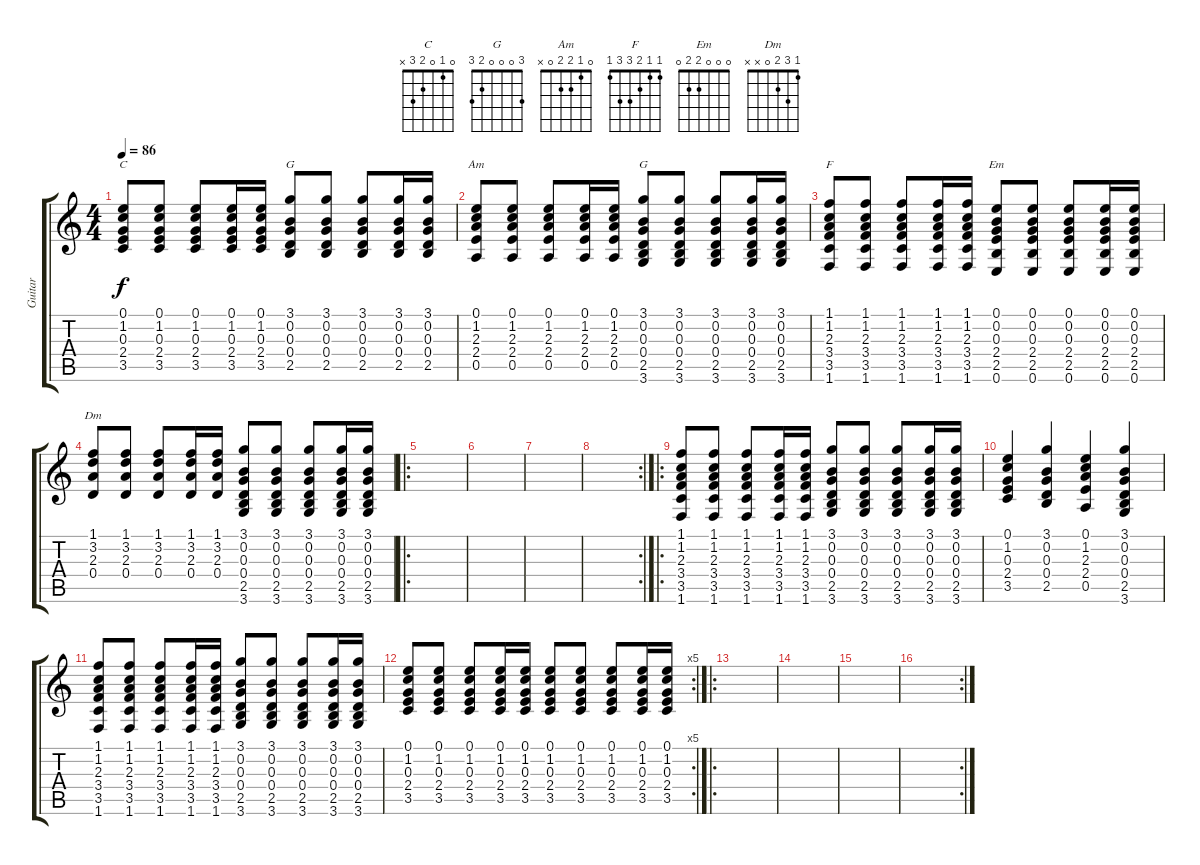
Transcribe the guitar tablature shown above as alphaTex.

\track ("Guitar" "Guitar") {instrument acousticguitarsteel}
\staff {score tabs}
\tuning (E4 B3 G3 D3 A2 E2) {hide}
\chord ("C" 0 1 0 2 3 x)
\chord ("G" 3 0 0 0 2 x)
\chord ("Am" 0 1 2 2 0 x)
\chord ("G" 3 0 0 0 2 3)
\chord ("F" 1 1 2 3 3 1)
\chord ("Em" 0 0 0 2 2 0)
\chord ("Dm" 1 3 2 0 x x)
\ts (4 4)
\tempo 86
\clef g2
\ks c
(0.1 1.2 0.3 2.4 3.5).8{ch "C" dy f} (0.1 1.2 0.3 2.4 3.5).8 (0.1 1.2 0.3 2.4 3.5).8 (0.1 1.2 0.3 2.4 3.5).16 (0.1 1.2 0.3 2.4 3.5).16 (3.1 0.2 0.3 0.4 2.5).8{ch "G"} (3.1 0.2 0.3 0.4 2.5).8 (3.1 0.2 0.3 0.4 2.5).8 (3.1 0.2 0.3 0.4 2.5).16 (3.1 0.2 0.3 0.4 2.5).16 |
(0.1 1.2 2.3 2.4 0.5).8{ch "Am"} (0.1 1.2 2.3 2.4 0.5).8 (0.1 1.2 2.3 2.4 0.5).8 (0.1 1.2 2.3 2.4 0.5).16 (0.1 1.2 2.3 2.4 0.5).16 (3.1 0.2 0.3 0.4 2.5 3.6).8{ch "G"} (3.1 0.2 0.3 0.4 2.5 3.6).8 (3.1 0.2 0.3 0.4 2.5 3.6).8 (3.1 0.2 0.3 0.4 2.5 3.6).16 (3.1 0.2 0.3 0.4 2.5 3.6).16 |
(1.1 1.2 2.3 3.4 3.5 1.6).8{ch "F"} (1.1 1.2 2.3 3.4 3.5 1.6).8 (1.1 1.2 2.3 3.4 3.5 1.6).8 (1.1 1.2 2.3 3.4 3.5 1.6).16 (1.1 1.2 2.3 3.4 3.5 1.6).16 (0.1 0.2 0.3 2.4 2.5 0.6).8{ch "Em"} (0.1 0.2 0.3 2.4 2.5 0.6).8 (0.1 0.2 0.3 2.4 2.5 0.6).8 (0.1 0.2 0.3 2.4 2.5 0.6).16 (0.1 0.2 0.3 2.4 2.5 0.6).16 |
(1.1 3.2 2.3 0.4).8{ch "Dm"} (1.1 3.2 2.3 0.4).8 (1.1 3.2 2.3 0.4).8 (1.1 3.2 2.3 0.4).16 (1.1 3.2 2.3 0.4).16 (3.1 0.2 0.3 0.4 2.5 3.6).8 (3.1 0.2 0.3 0.4 2.5 3.6).8 (3.1 0.2 0.3 0.4 2.5 3.6).8 (3.1 0.2 0.3 0.4 2.5 3.6).16 (3.1 0.2 0.3 0.4 2.5 3.6).16 |
\ro
|
|
|
\rc 2
|
\ro
(1.1 1.2 2.3 3.4 3.5 1.6).8 (1.1 1.2 2.3 3.4 3.5 1.6).8 (1.1 1.2 2.3 3.4 3.5 1.6).8 (1.1 1.2 2.3 3.4 3.5 1.6).16 (1.1 1.2 2.3 3.4 3.5 1.6).16 (3.1 0.2 0.3 0.4 2.5 3.6).8 (3.1 0.2 0.3 0.4 2.5 3.6).8 (3.1 0.2 0.3 0.4 2.5 3.6).8 (3.1 0.2 0.3 0.4 2.5 3.6).16 (3.1 0.2 0.3 0.4 2.5 3.6).16 |
(0.1 1.2 0.3 2.4 3.5).4 (3.1 0.2 0.3 0.4 2.5).4 (0.1 1.2 2.3 2.4 0.5).4 (3.1 0.2 0.3 0.4 2.5 3.6).4 |
(1.1 1.2 2.3 3.4 3.5 1.6).8 (1.1 1.2 2.3 3.4 3.5 1.6).8 (1.1 1.2 2.3 3.4 3.5 1.6).8 (1.1 1.2 2.3 3.4 3.5 1.6).16 (1.1 1.2 2.3 3.4 3.5 1.6).16 (3.1 0.2 0.3 0.4 2.5 3.6).8 (3.1 0.2 0.3 0.4 2.5 3.6).8 (3.1 0.2 0.3 0.4 2.5 3.6).8 (3.1 0.2 0.3 0.4 2.5 3.6).16 (3.1 0.2 0.3 0.4 2.5 3.6).16 |
\rc 5
(0.1 1.2 0.3 2.4 3.5).8 (0.1 1.2 0.3 2.4 3.5).8 (0.1 1.2 0.3 2.4 3.5).8 (0.1 1.2 0.3 2.4 3.5).16 (0.1 1.2 0.3 2.4 3.5).16 (0.1 1.2 0.3 2.4 3.5).8 (0.1 1.2 0.3 2.4 3.5).8 (0.1 1.2 0.3 2.4 3.5).8 (0.1 1.2 0.3 2.4 3.5).16 (0.1 1.2 0.3 2.4 3.5).16 |
\ro
|
|
|
\rc 2
